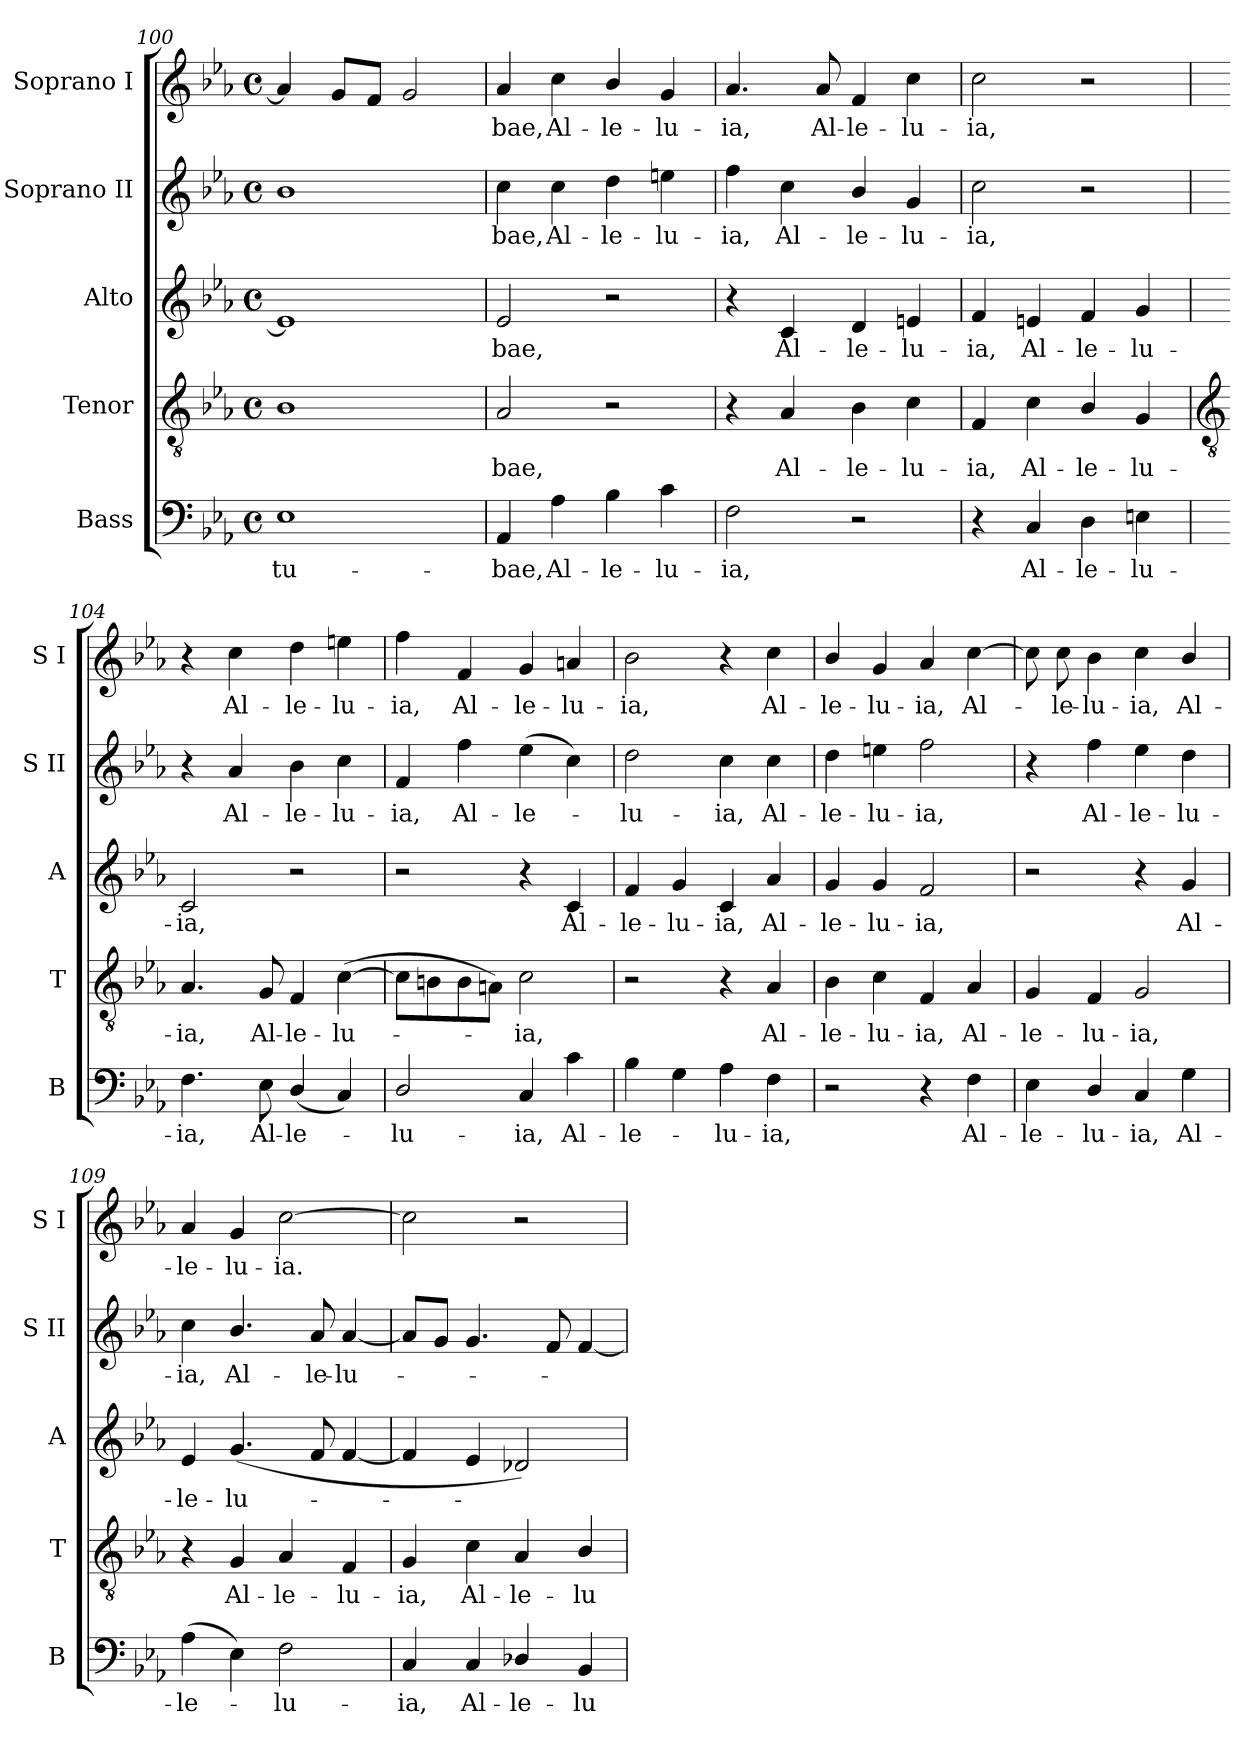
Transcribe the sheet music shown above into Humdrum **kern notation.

**kern	**text	**kern	**text	**kern	**text	**kern	**text	**kern	**text
*part5	*part5	*part4	*part4	*part3	*part3	*part2	*part2	*part1	*part1
*staff5	*staff5	*staff4	*staff4	*staff3	*staff3	*staff2	*staff2	*staff1	*staff1
*I"Bass	*	*I"Tenor	*	*I"Alto	*	*I"Soprano II	*	*I"Soprano I	*
*I'B	*	*I'T	*	*I'A	*	*I'S II	*	*I'S I	*
*clefF4	*	*clefGv2	*	*clefG2	*	*clefG2	*	*clefG2	*
*k[b-e-a-]	*	*k[b-e-a-]	*	*k[b-e-a-]	*	*k[b-e-a-]	*	*k[b-e-a-]	*
*E-:	*	*E-:	*	*E-:	*	*E-:	*	*E-:	*
*M4/4	*	*M4/4	*	*M4/4	*	*M4/4	*	*M4/4	*
*met(c)	*	*met(c)	*	*met(c)	*	*met(c)	*	*met(c)	*
=100	=100	=100	=100	=100	=100	=100	=100	=100	=100
!	!LO:LY:b	!	!	!	!	!	!	!	!
1E-	tu-	1B-	.	1e-]	.	1b-	.	4a-]	.
.	.	.	.	.	.	.	.	8gL	.
.	.	.	.	.	.	.	.	8fJ	.
.	.	.	.	.	.	.	.	2g	.
=101	=101	=101	=101	=101	=101	=101	=101	=101	=101
!	!LO:LY:b	!	!LO:LY:b	!	!LO:LY:b	!	!LO:LY:b	!	!LO:LY:b
4AA-	-bae,	2A-	bae,	2e-	bae,	4cc	bae,	4a-	bae,
!	!LO:LY:b	!	!	!	!	!	!LO:LY:b	!	!LO:LY:b
4A-	Al-	.	.	.	.	4cc	Al-	4cc	Al-
!	!LO:LY:b	!	!	!	!	!	!LO:LY:b	!	!LO:LY:b
4B-	-le-	2r	.	2r	.	4dd	-le-	4b-/	-le-
!	!LO:LY:b	!	!	!	!	!	!LO:LY:b	!	!LO:LY:b
4c	-lu-	.	.	.	.	4een	-lu-	4g	-lu-
=102	=102	=102	=102	=102	=102	=102	=102	=102	=102
!	!LO:LY:b	!	!	!	!	!	!LO:LY:b	!	!LO:LY:b
2F	-ia,	4r	.	4r	.	4ff	-ia,	4.a-	-ia,
!	!	!	!LO:LY:b	!	!LO:LY:b	!	!LO:LY:b	!	!
.	.	4A-	Al-	4c	Al-	4cc	Al-	.	.
!	!	!	!	!	!	!	!	!	!LO:LY:b
.	.	.	.	.	.	.	.	8a-	Al-
!	!	!	!LO:LY:b	!	!LO:LY:b	!	!LO:LY:b	!	!LO:LY:b
2r	.	4B-	-le-	4d	-le-	4b-/	-le-	4f	-le-
!	!	!	!LO:LY:b	!	!LO:LY:b	!	!LO:LY:b	!	!LO:LY:b
.	.	4c	-lu-	4en	-lu-	4g	-lu-	4cc	-lu-
=103	=103	=103	=103	=103	=103	=103	=103	=103	=103
!	!	!	!LO:LY:b	!	!LO:LY:b	!	!LO:LY:b	!	!LO:LY:b
4r	.	4F	-ia,	4f	-ia,	2cc	-ia,	2cc	-ia,
!	!LO:LY:b	!	!LO:LY:b	!	!LO:LY:b	!	!	!	!
4C	Al-	4c	Al-	4en	Al-	.	.	.	.
!	!LO:LY:b	!	!LO:LY:b	!	!LO:LY:b	!	!	!	!
4D	-le-	4B-/	-le-	4f	-le-	2r	.	2r	.
!	!LO:LY:b	!	!LO:LY:b	!	!LO:LY:b	!	!	!	!
4En	-lu-	4G	-lu-	4g	-lu-	.	.	.	.
!!LO:LB:g=z
=104	=104	=104	=104	=104	=104	=104	=104	=104	=104
*	*	*clefGv2	*	*	*	*	*	*	*
!	!LO:LY:b	!	!LO:LY:b	!	!LO:LY:b	!	!	!	!
4.F	-ia,	4.A-	-ia,	2c	-ia,	4r	.	4r	.
!	!	!	!	!	!	!	!LO:LY:b	!	!LO:LY:b
.	.	.	.	.	.	4a-	Al-	4cc	Al-
!	!LO:LY:b	!	!LO:LY:b	!	!	!	!	!	!
8E-	Al-	8G	Al-	.	.	.	.	.	.
!	!LO:LY:b	!	!LO:LY:b	!	!	!	!LO:LY:b	!	!LO:LY:b
(<4D/	-le-	4F	-le-	2r	.	4b-	-le-	4dd	-le-
!	!	!	!LO:LY:b	!	!	!	!LO:LY:b	!	!LO:LY:b
4C)	.	(>[4c	-lu-	.	.	4cc	-lu-	4een	-lu-
=105	=105	=105	=105	=105	=105	=105	=105	=105	=105
!	!LO:LY:b	!	!	!	!	!	!LO:LY:b	!	!LO:LY:b
2D/	lu-	8cL]	.	2r	.	4f	-ia,	4ff	-ia,
.	.	8Bn	.	.	.	.	.	.	.
!	!	!	!	!	!	!	!LO:LY:b	!	!LO:LY:b
.	.	8B	.	.	.	4ff	Al-	4f	Al-
.	.	8AnJ)	.	.	.	.	.	.	.
!	!LO:LY:b	!	!LO:LY:b	!	!	!	!LO:LY:b	!	!LO:LY:b
4C	-ia,	2c	ia,	4r	.	(>4ee-	-le-	4g	-le-
!	!LO:LY:b	!	!	!	!LO:LY:b	!	!	!	!LO:LY:b
4c	Al-	.	.	4c	Al-	4cc)	.	4an	-lu-
=106	=106	=106	=106	=106	=106	=106	=106	=106	=106
!	!LO:LY:b	!	!	!	!LO:LY:b	!	!LO:LY:b	!	!LO:LY:b
4B-	-le-	2r	.	4f	-le-	2dd	lu-	2b-	-ia,
!	!	!	!	!	!LO:LY:b	!	!	!	!
4G	.	.	.	4g	-lu-	.	.	.	.
!	!LO:LY:b	!	!	!	!LO:LY:b	!	!LO:LY:b	!	!
4A-	lu-	4r	.	4c	-ia,	4cc	-ia,	4r	.
!	!LO:LY:b	!	!LO:LY:b	!	!LO:LY:b	!	!LO:LY:b	!	!LO:LY:b
4F	-ia,	4A-	Al-	4a-	Al-	4cc	Al-	4cc	Al-
=107	=107	=107	=107	=107	=107	=107	=107	=107	=107
!	!	!	!LO:LY:b	!	!LO:LY:b	!	!LO:LY:b	!	!LO:LY:b
2r	.	4B-	-le-	4g	-le-	4dd	-le-	4b-/	-le-
!	!	!	!LO:LY:b	!	!LO:LY:b	!	!LO:LY:b	!	!LO:LY:b
.	.	4c	-lu-	4g	-lu-	4een	-lu-	4g	-lu-
!	!	!	!LO:LY:b	!	!LO:LY:b	!	!LO:LY:b	!	!LO:LY:b
4r	.	4F	-ia,	2f	-ia,	2ff	-ia,	4a-	-ia,
!	!LO:LY:b	!	!LO:LY:b	!	!	!	!	!	!LO:LY:b
4F	Al-	4A-	Al-	.	.	.	.	[4cc	Al-
=108	=108	=108	=108	=108	=108	=108	=108	=108	=108
!	!LO:LY:b	!	!LO:LY:b	!	!	!	!	!	!
4E-	-le-	4G	-le-	2r	.	4r	.	8cc]	.
!	!	!	!	!	!	!	!	!	!LO:LY:b
.	.	.	.	.	.	.	.	8cc	le-
!	!LO:LY:b	!	!LO:LY:b	!	!	!	!LO:LY:b	!	!LO:LY:b
4D/	-lu-	4F	-lu-	.	.	4ff	Al-	4b-	-lu-
!	!LO:LY:b	!	!LO:LY:b	!	!	!	!LO:LY:b	!	!LO:LY:b
4C	-ia,	2G	-ia,	4r	.	4ee-	-le-	4cc	-ia,
!	!LO:LY:b	!	!	!	!LO:LY:b	!	!LO:LY:b	!	!LO:LY:b
4G	Al-	.	.	4g	Al-	4dd	-lu-	4b-/	Al-
=109	=109	=109	=109	=109	=109	=109	=109	=109	=109
!	!LO:LY:b	!	!	!	!LO:LY:b	!	!LO:LY:b	!	!LO:LY:b
(>4A-	-le-	4r	.	4e-	-le-	4cc	-ia,	4a-	-le-
!	!	!	!LO:LY:b	!	!LO:LY:b	!	!LO:LY:b	!	!LO:LY:b
4E-)	.	4G	Al-	(<4.g	-lu-	4.b-/	Al-	4g	-lu-
!	!LO:LY:b	!	!LO:LY:b	!	!	!	!	!	!LO:LY:b
2F	lu-	4A-	-le-	.	.	.	.	[2cc	-ia.
!	!	!	!	!	!	!	!LO:LY:b	!	!
.	.	.	.	8f	.	8a-	-le-	.	.
!	!	!	!LO:LY:b	!	!	!	!LO:LY:b	!	!
.	.	4F	-lu-	[4f	.	[4a-	-lu-	.	.
=110	=110	=110	=110	=110	=110	=110	=110	=110	=110
!	!LO:LY:b	!	!LO:LY:b	!	!	!	!	!	!
4C	-ia,	4G	-ia,	4f]	.	8a-L]	.	2cc]	.
.	.	.	.	.	.	8gJ	.	.	.
!	!LO:LY:b	!	!LO:LY:b	!	!	!	!	!	!
4C	Al-	4c	Al-	4e-	.	4.g	.	.	.
!	!LO:LY:b	!	!LO:LY:b	!	!	!	!	!	!
4D-X/	-le-	4A-	-le-	2d-X)	.	.	.	2r	.
.	.	.	.	.	.	8f	.	.	.
!	!LO:LY:b	!	!LO:LY:b	!	!	!	!	!	!
4BB-	-lu-	4B-/	-lu-	.	.	[4f	.	.	.
=	=	=	=	=	=	=	=	=	=
*-	*-	*-	*-	*-	*-	*-	*-	*-	*-
